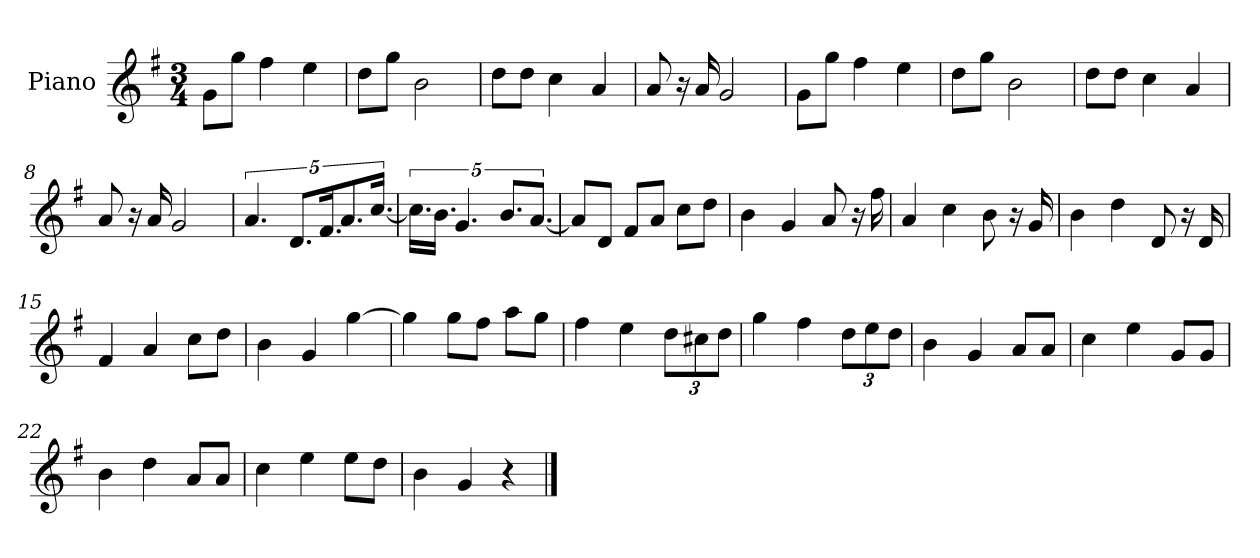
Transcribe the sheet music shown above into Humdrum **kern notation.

**kern
*part1
*staff1
*I"Piano
*I'P-no
*clefG2
*k[f#]
*M3/4
*MM91
=1
8g\L
8gg\J
4ff#\
4ee\
=2
8dd\L
8gg\J
2b\
=3
8dd\L
8dd\J
4cc\
4a/
=4
8a/
16r
16a/
2g/
=5
8g\L
8gg\J
4ff#\
4ee\
=6
8dd\L
8gg\J
2b\
=7
8dd\L
8dd\J
4cc\
4a/
=8
8a/
16r
16a/
2g/
!!LO:LB:g=z
=9
5.a/
10.d/L
20.f#/K
10.a/
[20.cc/Jk
=10
20.cc\LL]
20.b\JJ
5.g/
10.b/L
[10.a/J
=11
8a/L]
8d/J
8f#/L
8a/J
8cc\L
8dd\J
=12
4b\
4g/
8a/
16r
16ff#\
=13
4a/
4cc\
8b\
16r
16g/
=14
4b\
4dd\
8d/
16r
16d/
!!LO:LB:g=z
=15
4f#/
4a/
8cc\L
8dd\J
=16
4b\
4g/
[4gg\
=17
4gg\]
8gg\L
8ff#\J
8aa\L
8gg\J
=18
4ff#\
4ee\
*Xbrackettup
12dd\L
12cc#X\
12dd\J
=19
4gg\
4ff#\
12dd\L
12ee\
12dd\J
=20
4b\
4g/
8a/L
8a/J
=21
4cc\
4ee\
8g/L
8g/J
=22
4b\
4dd\
8a/L
8a/J
=23
4cc\
4ee\
8ee\L
8dd\J
!!LO:LB:g=z
=24
4b\
4g/
4r
==
*-
